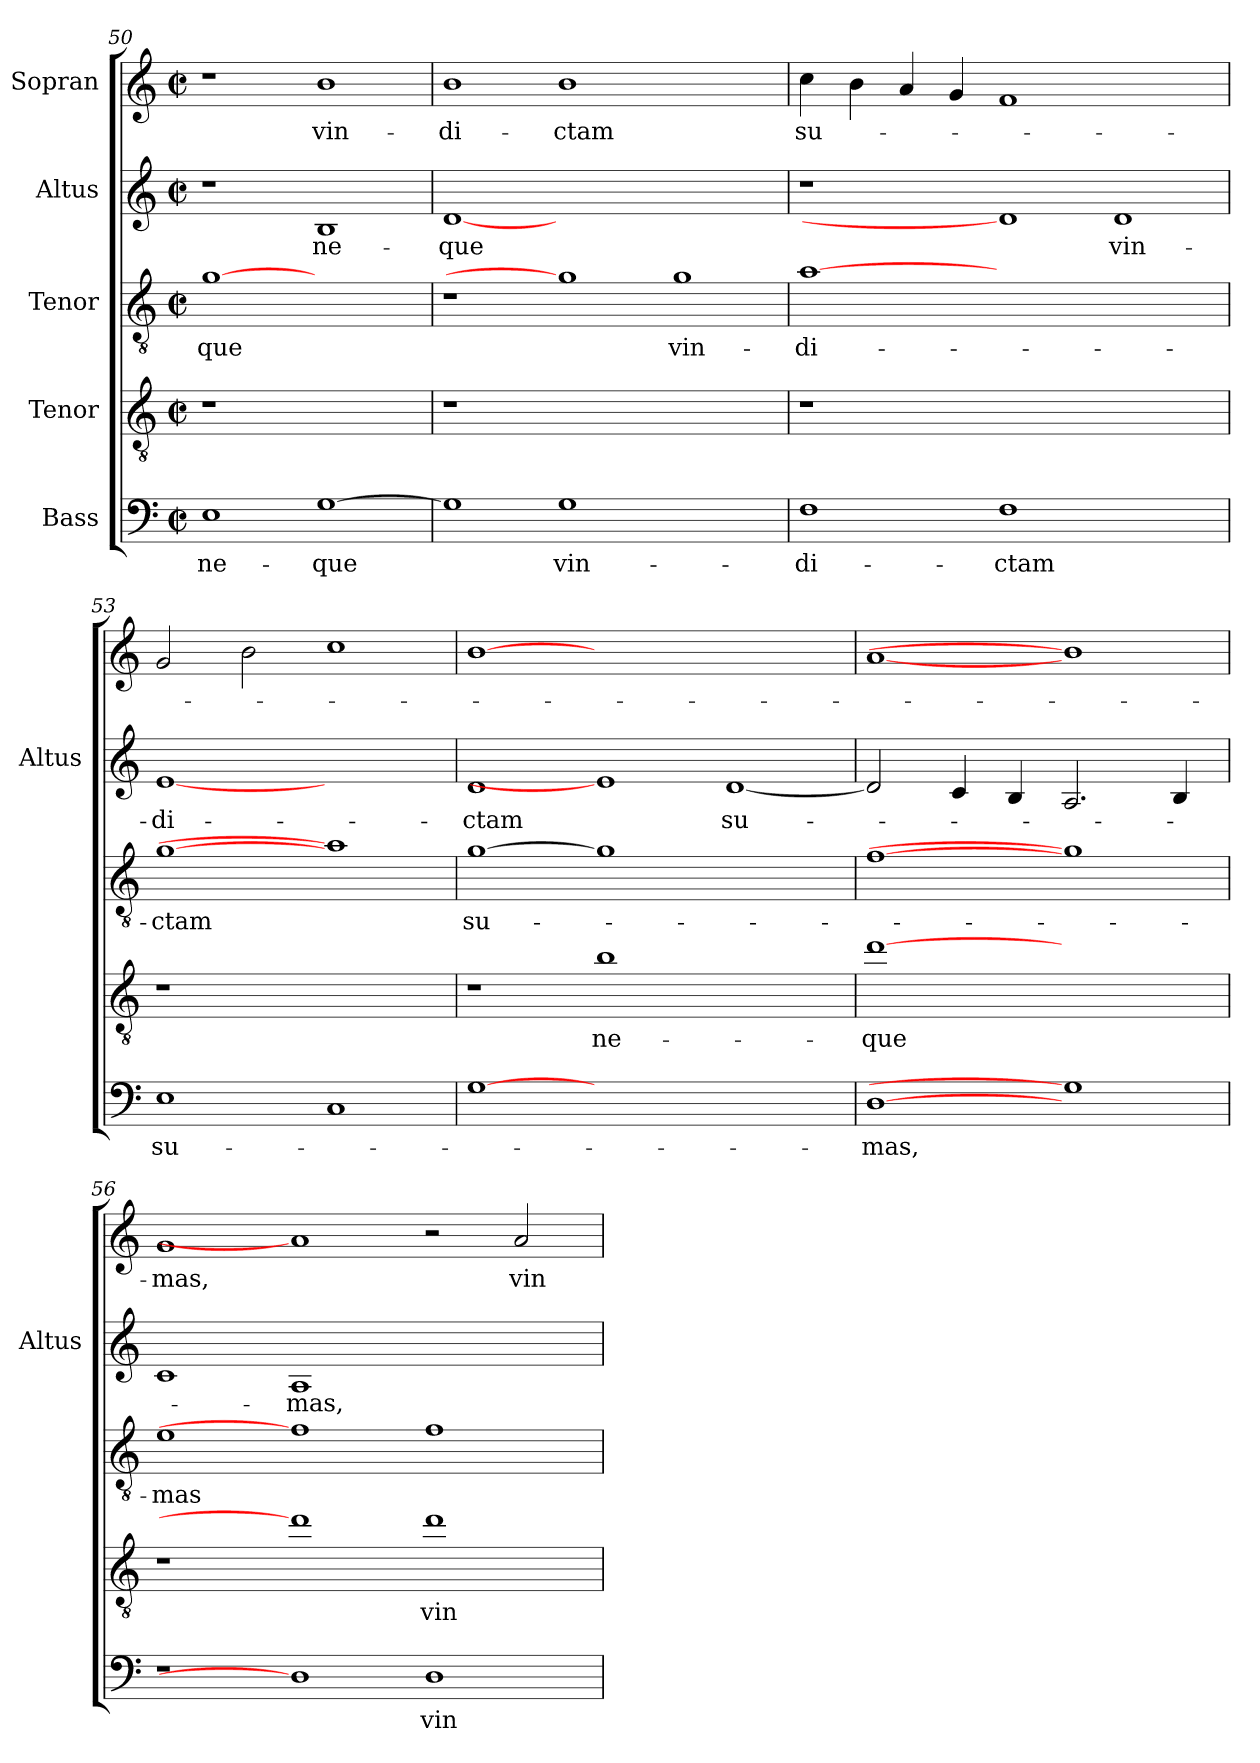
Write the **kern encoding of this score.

**kern	**text	**kern	**text	**kern	**text	**kern	**text	**kern	**text
*part5	*part5	*part4	*part4	*part3	*part3	*part2	*part2	*part1	*part1
*staff5	*staff5	*staff4	*staff4	*staff3	*staff3	*staff2	*staff2	*staff1	*staff1
*I"Bass	*	*I"Tenor	*	*I"Tenor	*	*I"Altus	*	*I"Sopran	*
*	*	*	*	*	*	*I'Altus	*	*	*
!!LO:LB:g=z
*clefF4	*	*clefGv2	*	*clefGv2	*	*clefG2	*	*clefG2	*
*	*	*ITrd7c12	*	*ITrd7c12	*	*	*	*	*
*k[]	*	*k[]	*	*k[]	*	*k[]	*	*k[]	*
*C:	*	*C:	*	*C:	*	*C:	*	*C:	*
*M2/2	*	*M2/2	*	*M2/2	*	*M2/2	*	*M2/2	*
*met(c|)	*	*met(c|)	*	*met(c|)	*	*met(c|)	*	*met(c|)	*
=50	=50	=50	=50	=50	=50	=50	=50	=50	=50
!	!LO:LY:b:color=#000000	!LO:N:vis=1	!	!	!	!	!	!	!
!	!	!	!	!	!LO:LY:b:color=#000000	!	!	!	!
1Ei	ne-	1r	.	[1Gi	-que	1r	.	1r	.
!	!LO:LY:b:color=#000000	!	!	!	!	!	!	!	!
!	!	!	!	!	!	!	!LO:LY:b:color=#000000	!	!
!	!	!	!	!	!	!	!	!	!LO:LY:b:color=#000000
[>1Gi	-que	1ryy	.	1ryy	.	1Bi	ne-	1bi	vin-
=51	=51	=51	=51	=51	=51	=51	=51	=51	=51
!	!	!LO:N:vis=1	!	!	!	!	!	!	!
!	!	!	!	!	!	!	!LO:LY:b:color=#000000	!	!
!	!	!	!	!	!	!	!	!	!LO:LY:b:color=#000000
1Gi]	.	1r	.	1r	.	[1di	-que	1bi	-di-
!	!LO:LY:b:color=#000000	!	!	!	!	!	!	!	!
!	!	!	!	!	!	!	!	!	!LO:LY:b:color=#000000
1Gi	vin-	0ryy	.	1Gi]	.	0ryy	.	1bi	-ctam
!	!	!	!	!	!LO:LY:b:color=#000000	!	!	!	!
1ryy	.	.	.	1Gi	vin-	.	.	1ryy	.
=52	=52	=52	=52	=52	=52	=52	=52	=52	=52
!	!LO:LY:b:color=#000000	!LO:N:vis=1	!	!	!	!	!	!	!
!	!	!	!	!	!LO:LY:b:color=#000000	!	!	!	!
!	!	!	!	!	!	!	!	!	!LO:LY:b:color=#000000
1Fi	-di-	1r	.	[1Ai	-di-	1r	.	4cci\	su-
.	.	.	.	.	.	.	.	4bi\	.
.	.	.	.	.	.	.	.	4ai/	.
.	.	.	.	.	.	.	.	4gi/	.
!	!LO:LY:b:color=#000000	!	!	!	!	!	!	!	!
1Fi	-ctam	0ryy	.	0ryy	.	1di]	.	1fi	.
!	!	!	!	!	!	!	!LO:LY:b:color=#000000	!	!
1ryy	.	.	.	.	.	1di	vin-	1ryy	.
=53	=53	=53	=53	=53	=53	=53	=53	=53	=53
!	!LO:LY:b:color=#000000	!LO:N:vis=1	!	!	!	!	!	!	!
!	!	!	!	!	!LO:LY:b:color=#000000	!	!	!	!
!	!	!	!	!	!	!	!LO:LY:b:color=#000000	!	!
1Ei	su-	1r	.	[1Gi	-ctam	[1ei	-di-	2gi/	.
.	.	.	.	.	.	.	.	2bi\	.
1Ci	.	1ryy	.	1Ai]	.	1ryy	.	1cci	.
=54	=54	=54	=54	=54	=54	=54	=54	=54	=54
!	!	!	!	!	!LO:LY:b:color=#000000	!	!	!	!
!	!	!	!	!	!	!	!LO:LY:b:color=#000000	!	!
[1Gi	.	1r	.	[1Gi	su-	1di	-ctam	[1bi	.
!	!	!	!LO:LY:b:color=#000000	!	!	!	!	!	!
0ryy	.	1Bi	ne-	1Gi]	.	1ei]	.	0ryy	.
!	!	!	!	!	!	!	!LO:LY:b:color=#000000	!	!
.	.	1ryy	.	1ryy	.	[<1di	su-	.	.
=55	=55	=55	=55	=55	=55	=55	=55	=55	=55
!	!LO:LY:b:color=#000000	!	!	!	!	!	!	!	!
!	!	!	!LO:LY:b:color=#000000	!	!	!	!	!	!
[1Di	-mas,	[1di	-que	[1Fi	.	2di/]	.	[1ai	.
.	.	.	.	.	.	4ci/	.	.	.
.	.	.	.	.	.	4Bi/	.	.	.
1Gi]	.	1ryy	.	1Gi]	.	2.Ai/	.	1bi]	.
.	.	.	.	.	.	4Bi/	.	.	.
=56	=56	=56	=56	=56	=56	=56	=56	=56	=56
!	!	!	!	!	!LO:LY:b:color=#000000	!	!	!	!
!	!	!	!	!	!	!	!	!	!LO:LY:b:color=#000000
1r	.	1r	.	1Ei	-mas	1ci	.	1gi	-mas,
!	!	!	!	!	!	!	!LO:LY:b:color=#000000	!	!
1Di]	.	1di]	.	1Fi]	.	1Ai	-mas,	1ai]	.
!	!LO:LY:b:color=#000000	!	!	!	!	!	!	!	!
!	!	!	!LO:LY:b:color=#000000	!	!	!	!	!	!
1Di	vin-	1di	vin-	1Fi	.	1ryy	.	2r	.
!	!	!	!	!	!	!	!	!	!LO:LY:b:color=#000000
.	.	.	.	.	.	.	.	2ai/	vin-
=	=	=	=	=	=	=	=	=	=
*-	*-	*-	*-	*-	*-	*-	*-	*-	*-
